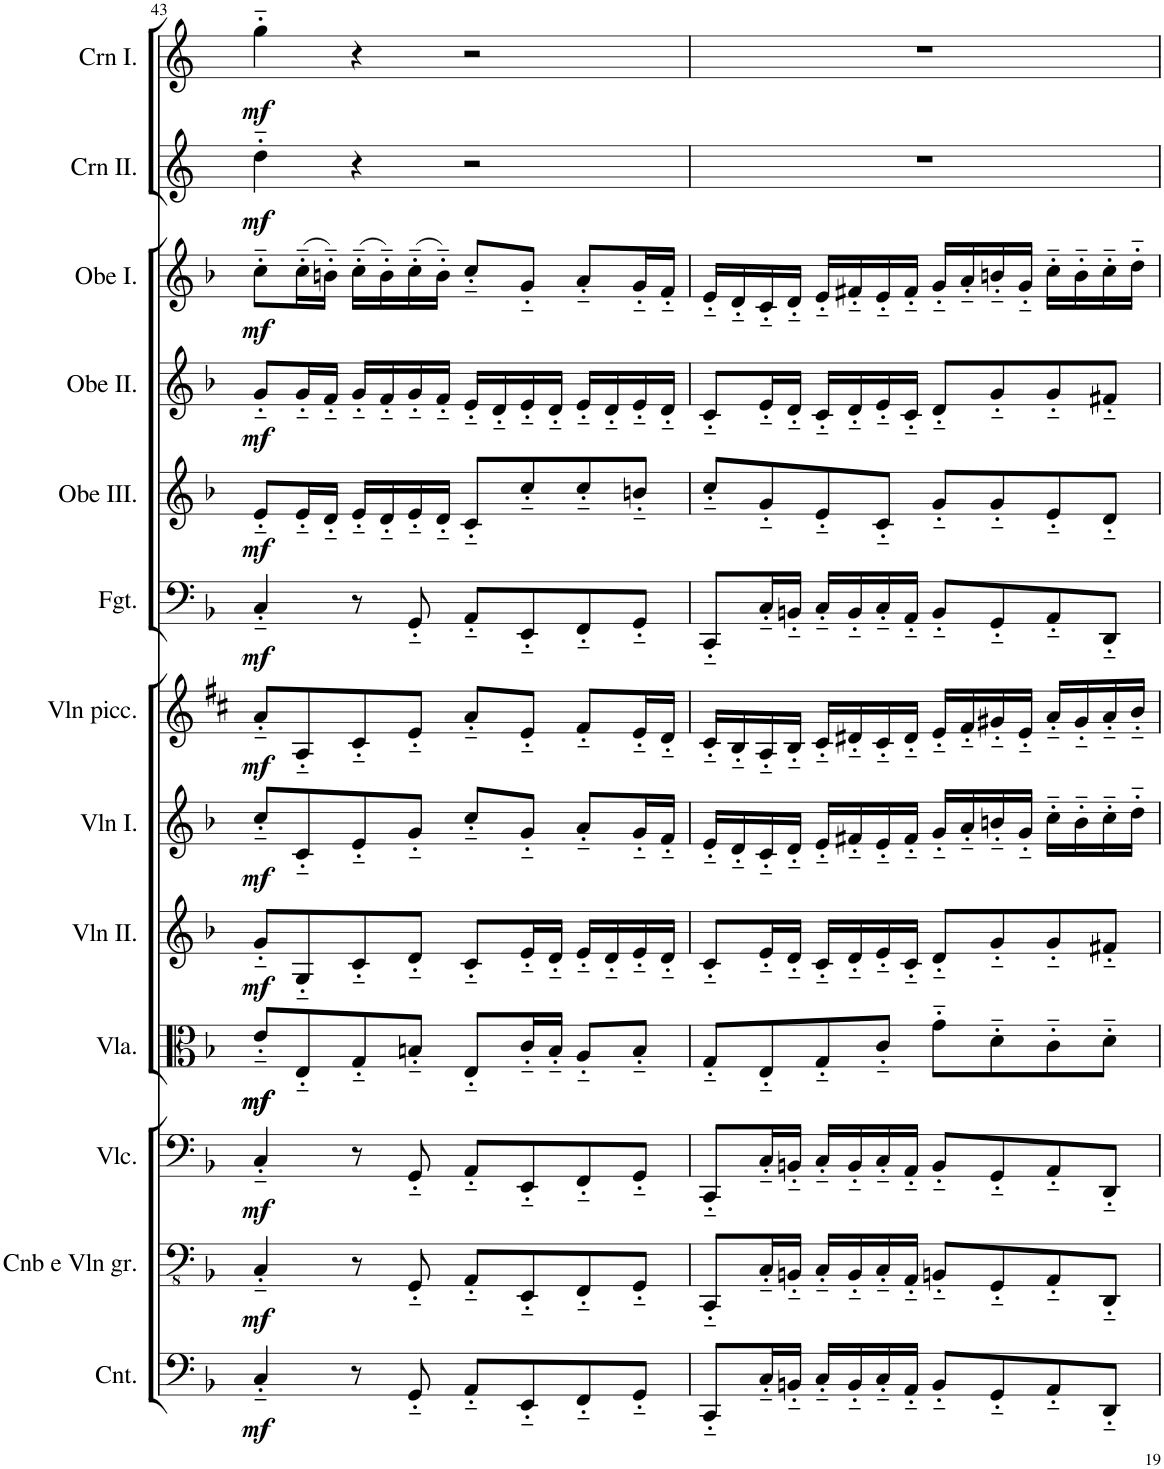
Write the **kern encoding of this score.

**kern	**dynam	**kern	**dynam	**kern	**dynam	**kern	**dynam	**kern	**dynam	**kern	**dynam	**kern	**dynam	**kern	**dynam	**kern	**dynam	**kern	**dynam	**kern	**dynam	**kern	**dynam	**kern	**dynam
*part13	*part13	*part12	*part12	*part11	*part11	*part10	*part10	*part9	*part9	*part8	*part8	*part7	*part7	*part6	*part6	*part5	*part5	*part4	*part4	*part3	*part3	*part2	*part2	*part1	*part1
*staff13	*staff13	*staff12	*staff12	*staff11	*staff11	*staff10	*staff10	*staff9	*staff9	*staff8	*staff8	*staff7	*staff7	*staff6	*staff6	*staff5	*staff5	*staff4	*staff4	*staff3	*staff3	*staff2	*staff2	*staff1	*staff1
*I"Continuo.	*	*I"Contrabass e Violino grosso.	*	*I"Violoncello.	*	*I"Viola.	*	*I"Violino II.	*	*I"Violino I.	*	*I"Violino piccolo.	*	*I"Fagotto.	*	*I"Oboe III.	*	*I"Oboe II.	*	*I"Oboe I.	*	*I"Corno II.	*	*I"Corno I.	*
*I'Cnt.	*	*I'Cnb e Vln gr.	*	*I'Vlc.	*	*I'Vla.	*	*I'Vln II.	*	*I'Vln I.	*	*I'Vln picc.	*	*I'Fgt.	*	*I'Obe III.	*	*I'Obe II.	*	*I'Obe I.	*	*I'Crn II.	*	*I'Crn I.	*
!!LO:PB:g=z
*clefF4	*	*clefFv4	*	*clefF4	*	*clefC3	*	*clefG2	*	*clefG2	*	*clefG2	*	*clefF4	*	*clefG2	*	*clefG2	*	*clefG2	*	*clefG2	*	*clefG2	*
*	*	*Trd7c12	*	*	*	*	*	*	*	*	*	*Trd-1c-3	*	*	*	*	*	*	*	*	*	*Trd4c7	*	*Trd4c7	*
*k[b-]	*	*k[b-]	*	*k[b-]	*	*k[b-]	*	*k[b-]	*	*k[b-]	*	*k[f#c#]	*	*k[b-]	*	*k[b-]	*	*k[b-]	*	*k[b-]	*	*k[]	*	*k[]	*
*M2/2	*	*M2/2	*	*M2/2	*	*M2/2	*	*M2/2	*	*M2/2	*	*M2/2	*	*M2/2	*	*M2/2	*	*M2/2	*	*M2/2	*	*M2/2	*	*M2/2	*
*met(c|)	*	*met(c|)	*	*met(c|)	*	*met(c|)	*	*met(c|)	*	*met(c|)	*	*met(c|)	*	*met(c|)	*	*met(c|)	*	*met(c|)	*	*met(c|)	*	*met(c|)	*	*met(c|)	*
=43	=43	=43	=43	=43	=43	=43	=43	=43	=43	=43	=43	=43	=43	=43	=43	=43	=43	=43	=43	=43	=43	=43	=43	=43	=43
!	!LO:DY:b	!	!LO:DY:b	!	!LO:DY:b	!	!LO:DY:b	!	!	!	!	!	!	!	!	!	!	!	!	!	!	!	!	!	!
!	!	!	!	!	!	!	!LO:DY:n=1:b	!	!LO:DY:b	!	!LO:DY:b	!	!LO:DY:b	!	!LO:DY:b	!	!LO:DY:b	!	!LO:DY:b	!	!LO:DY:b	!	!LO:DY:b	!	!LO:DY:b
4C'~/	mf	4CC'~/	mf	4C'~/	mf	8e'~/L	mf mf	8g'~/L	mf	8cc'~/L	mf	8a'~/L	mf	4C'~/	mf	8e'~/L	mf	8g'~/L	mf	8cc'~\L	mf	4dd'~\	mf	4gg'~\	mf
.	.	.	.	.	.	8E'~/	.	8G'~/	.	8c'~/	.	8A'~/	.	.	.	16e'~/L	.	16g'~/L	.	(16cc'~\L	.	.	.	.	.
.	.	.	.	.	.	.	.	.	.	.	.	.	.	.	.	16d'~/JJ	.	16f'~/JJ	.	16bn'~\JJ)	.	.	.	.	.
8r	.	8r	.	8r	.	8G'~/	.	8c'~/	.	8e'~/	.	8c#'~/	.	8r	.	16e'~/LL	.	16g'~/LL	.	(16cc'~\LL	.	4r	.	4r	.
.	.	.	.	.	.	.	.	.	.	.	.	.	.	.	.	16d'~/	.	16f'~/	.	16b'~\)	.	.	.	.	.
8GG'~/	.	8GGG'~/	.	8GG'~/	.	8Bn'~/J	.	8d'~/J	.	8g'~/J	.	8e'~/J	.	8GG'~/	.	16e'~/	.	16g'~/	.	(16cc'~\	.	.	.	.	.
.	.	.	.	.	.	.	.	.	.	.	.	.	.	.	.	16d'~/JJ	.	16f'~/JJ	.	16b'~\JJ)	.	.	.	.	.
8AA'~/L	.	8AAA'~/L	.	8AA'~/L	.	8E'~/L	.	8c'~/L	.	8cc'~/L	.	8a'~/L	.	8AA'~/L	.	8c'~/L	.	16e'~/LL	.	8cc'~/L	.	2r	.	2r	.
.	.	.	.	.	.	.	.	.	.	.	.	.	.	.	.	.	.	16d'~/	.	.	.	.	.	.	.
8EE'~/	.	8EEE'~/	.	8EE'~/	.	16c'~/L	.	16e'~/L	.	8g'~/J	.	8e'~/J	.	8EE'~/	.	8cc'~/	.	16e'~/	.	8g'~/J	.	.	.	.	.
.	.	.	.	.	.	16B'~/JJ	.	16d'~/JJ	.	.	.	.	.	.	.	.	.	16d'~/JJ	.	.	.	.	.	.	.
8FF'~/	.	8FFF'~/	.	8FF'~/	.	8A'~/L	.	16e'~/LL	.	8a'~/L	.	8f#'~/L	.	8FF'~/	.	8cc'~/	.	16e'~/LL	.	8a'~/L	.	.	.	.	.
.	.	.	.	.	.	.	.	16d'~/	.	.	.	.	.	.	.	.	.	16d'~/	.	.	.	.	.	.	.
8GG'~/J	.	8GGG'~/J	.	8GG'~/J	.	8B'~/J	.	16e'~/	.	16g'~/L	.	16e'~/L	.	8GG'~/J	.	8bn'~/J	.	16e'~/	.	16g'~/L	.	.	.	.	.
.	.	.	.	.	.	.	.	16d'~/JJ	.	16f'~/JJ	.	16d'~/JJ	.	.	.	.	.	16d'~/JJ	.	16f'~/JJ	.	.	.	.	.
=44	=44	=44	=44	=44	=44	=44	=44	=44	=44	=44	=44	=44	=44	=44	=44	=44	=44	=44	=44	=44	=44	=44	=44	=44	=44
8CC'~/L	.	8CCC'~/L	.	8CC'~/L	.	8G'~/L	.	8c'~/L	.	16e'~/LL	.	16c#'~/LL	.	8CC'~/L	.	8cc'~/L	.	8c'~/L	.	16e'~/LL	.	1r	.	1r	.
.	.	.	.	.	.	.	.	.	.	16d'~/	.	16B'~/	.	.	.	.	.	.	.	16d'~/	.	.	.	.	.
16C'~/L	.	16CC'~/L	.	16C'~/L	.	8E'~/	.	16e'~/L	.	16c'~/	.	16A'~/	.	16C'~/L	.	8g'~/	.	16e'~/L	.	16c'~/	.	.	.	.	.
16BBn'~/JJ	.	16BBBn'~/JJ	.	16BBn'~/JJ	.	.	.	16d'~/JJ	.	16d'~/JJ	.	16B'~/JJ	.	16BBn'~/JJ	.	.	.	16d'~/JJ	.	16d'~/JJ	.	.	.	.	.
16C'~/LL	.	16CC'~/LL	.	16C'~/LL	.	8G'~/	.	16c'~/LL	.	16e'~/LL	.	16c#'~/LL	.	16C'~/LL	.	8e'~/	.	16c'~/LL	.	16e'~/LL	.	.	.	.	.
16BB'~/	.	16BBB'~/	.	16BB'~/	.	.	.	16d'~/	.	16f#X'~/	.	16d#X'~/	.	16BB'~/	.	.	.	16d'~/	.	16f#X'~/	.	.	.	.	.
16C'~/	.	16CC'~/	.	16C'~/	.	8c'~/J	.	16e'~/	.	16e'~/	.	16c#'~/	.	16C'~/	.	8c'~/J	.	16e'~/	.	16e'~/	.	.	.	.	.
16AA'~/JJ	.	16AAA'~/JJ	.	16AA'~/JJ	.	.	.	16c'~/JJ	.	16f#'~/JJ	.	16d#'~/JJ	.	16AA'~/JJ	.	.	.	16c'~/JJ	.	16f#'~/JJ	.	.	.	.	.
8BB'~/L	.	8BBBn'~/L	.	8BB'~/L	.	8g'~\L	.	8d'~/L	.	16g'~/LL	.	16e'~/LL	.	8BB'~/L	.	8g'~/L	.	8d'~/L	.	16g'~/LL	.	.	.	.	.
.	.	.	.	.	.	.	.	.	.	16a'~/	.	16f#'~/	.	.	.	.	.	.	.	16a'~/	.	.	.	.	.
8GG'~/	.	8GGG'~/	.	8GG'~/	.	8d'~\	.	8g'~/	.	16bn'~/	.	16g#X'~/	.	8GG'~/	.	8g'~/	.	8g'~/	.	16bn'~/	.	.	.	.	.
.	.	.	.	.	.	.	.	.	.	16g'~/JJ	.	16e'~/JJ	.	.	.	.	.	.	.	16g'~/JJ	.	.	.	.	.
8AA'~/	.	8AAA'~/	.	8AA'~/	.	8c'~\	.	8g'~/	.	16cc'~\LL	.	16a'~/LL	.	8AA'~/	.	8e'~/	.	8g'~/	.	16cc'~\LL	.	.	.	.	.
.	.	.	.	.	.	.	.	.	.	16b'~\	.	16g#'~/	.	.	.	.	.	.	.	16b'~\	.	.	.	.	.
8DD'~/J	.	8DDD'~/J	.	8DD'~/J	.	8d'~\J	.	8f#X'~/J	.	16cc'~\	.	16a'~/	.	8DD'~/J	.	8d'~/J	.	8f#X'~/J	.	16cc'~\	.	.	.	.	.
.	.	.	.	.	.	.	.	.	.	16dd'~\JJ	.	16b'~/JJ	.	.	.	.	.	.	.	16dd'~\JJ	.	.	.	.	.
=	=	=	=	=	=	=	=	=	=	=	=	=	=	=	=	=	=	=	=	=	=	=	=	=	=
*-	*-	*-	*-	*-	*-	*-	*-	*-	*-	*-	*-	*-	*-	*-	*-	*-	*-	*-	*-	*-	*-	*-	*-	*-	*-
